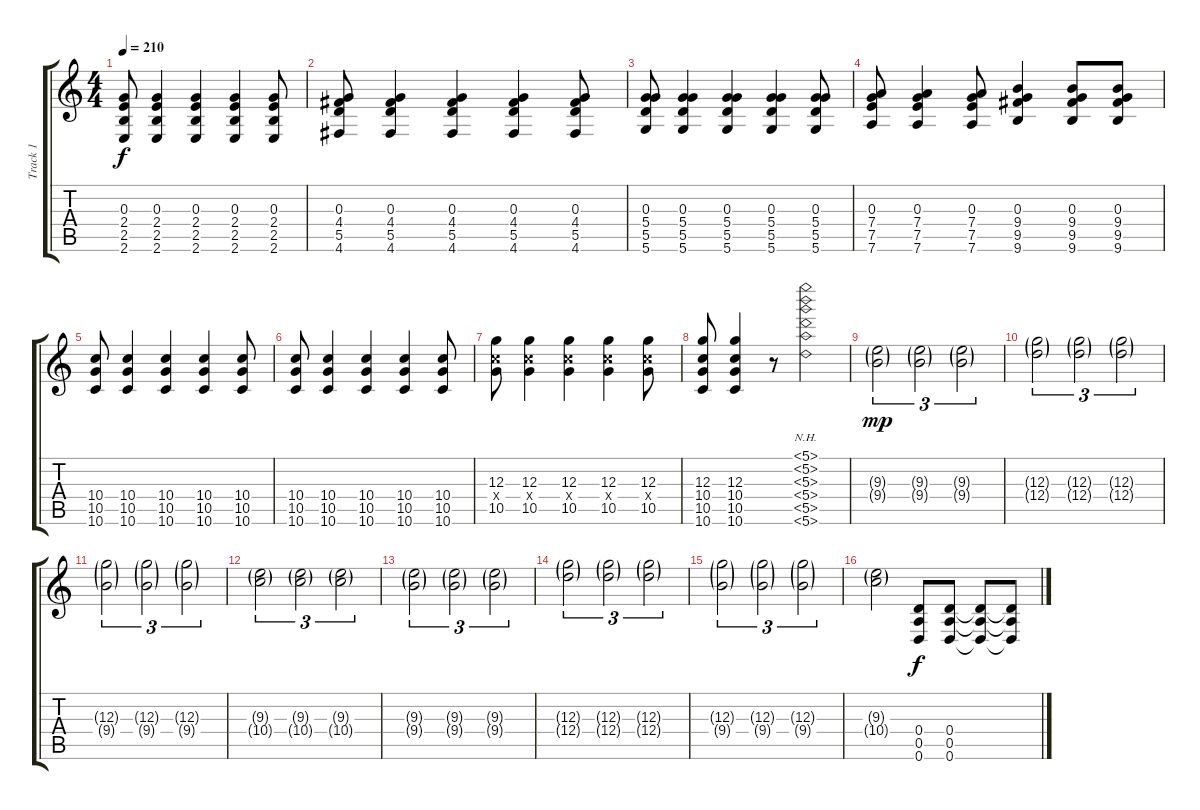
\track ("Track 1" "Track 1") {instrument overdrivenguitar}
\staff {score tabs}
\tuning (E4 B3 G3 D3 A2 D2) {hide}
\ts (4 4)
\tempo 210
\clef g2
\ks c
(0.3 2.4 2.5 2.6).8{dy f} (0.3 2.4 2.5 2.6).4 (0.3 2.4 2.5 2.6).4 (0.3 2.4 2.5 2.6).4 (0.3 2.4 2.5 2.6).8 |
(0.3 4.4 5.5 4.6).8 (0.3 4.4 5.5 4.6).4 (0.3 4.4 5.5 4.6).4 (0.3 4.4 5.5 4.6).4 (0.3 4.4 5.5 4.6).8 |
(0.3 5.4 5.5 5.6).8 (0.3 5.4 5.5 5.6).4 (0.3 5.4 5.5 5.6).4 (0.3 5.4 5.5 5.6).4 (0.3 5.4 5.5 5.6).8 |
(0.3 7.4 7.5 7.6).8 (0.3 7.4 7.5 7.6).4 (0.3 7.4 7.5 7.6).8 (0.3 9.4 9.5 9.6).4 (0.3 9.4 9.5 9.6).8 (0.3 9.4 9.5 9.6).8 |
(10.4 10.5 10.6).8 (10.4 10.5 10.6).4 (10.4 10.5 10.6).4 (10.4 10.5 10.6).4 (10.4 10.5 10.6).8 |
(10.4 10.5 10.6).8 (10.4 10.5 10.6).4 (10.4 10.5 10.6).4 (10.4 10.5 10.6).4 (10.4 10.5 10.6).8 |
(12.3 10.4{x} 10.5).8 (12.3 10.4{x} 10.5).4 (12.3 10.4{x} 10.5).4 (12.3 10.4{x} 10.5).4 (12.3 10.4{x} 10.5).8 |
(12.3 10.4 10.5 10.6).8 (12.3 10.4 10.5 10.6).4 r.8 (5.1{nh} 5.2{nh} 5.3{nh} 5.4{nh} 5.5{nh} 5.6{nh}).2 |
(9.3{g} 9.4{g}).2{tu (3 2) dy mp} (9.3{g} 9.4{g}).2{tu (3 2)} (9.3{g} 9.4{g}).2{tu (3 2)} |
(12.3{g} 12.4{g}).2{tu (3 2)} (12.3{g} 12.4{g}).2{tu (3 2)} (12.3{g} 12.4{g}).2{tu (3 2)} |
(12.3{g} 9.4{g}).2{tu (3 2)} (12.3{g} 9.4{g}).2{tu (3 2)} (12.3{g} 9.4{g}).2{tu (3 2)} |
(9.3{g} 10.4{g}).2{tu (3 2)} (9.3{g} 10.4{g}).2{tu (3 2)} (9.3{g} 10.4{g}).2{tu (3 2)} |
(9.3{g} 9.4{g}).2{tu (3 2)} (9.3{g} 9.4{g}).2{tu (3 2)} (9.3{g} 9.4{g}).2{tu (3 2)} |
(12.3{g} 12.4{g}).2{tu (3 2)} (12.3{g} 12.4{g}).2{tu (3 2)} (12.3{g} 12.4{g}).2{tu (3 2)} |
(12.3{g} 9.4{g}).2{tu (3 2)} (12.3{g} 9.4{g}).2{tu (3 2)} (12.3{g} 9.4{g}).2{tu (3 2)} |
(9.3{g} 10.4{g}).2 (0.4 0.5 0.6).8{dy f} (0.4 0.5 0.6).8 (0.4{t} 0.5{t} 0.6{t}).8 (0.4{t} 0.5{t} 0.6{t}).8
